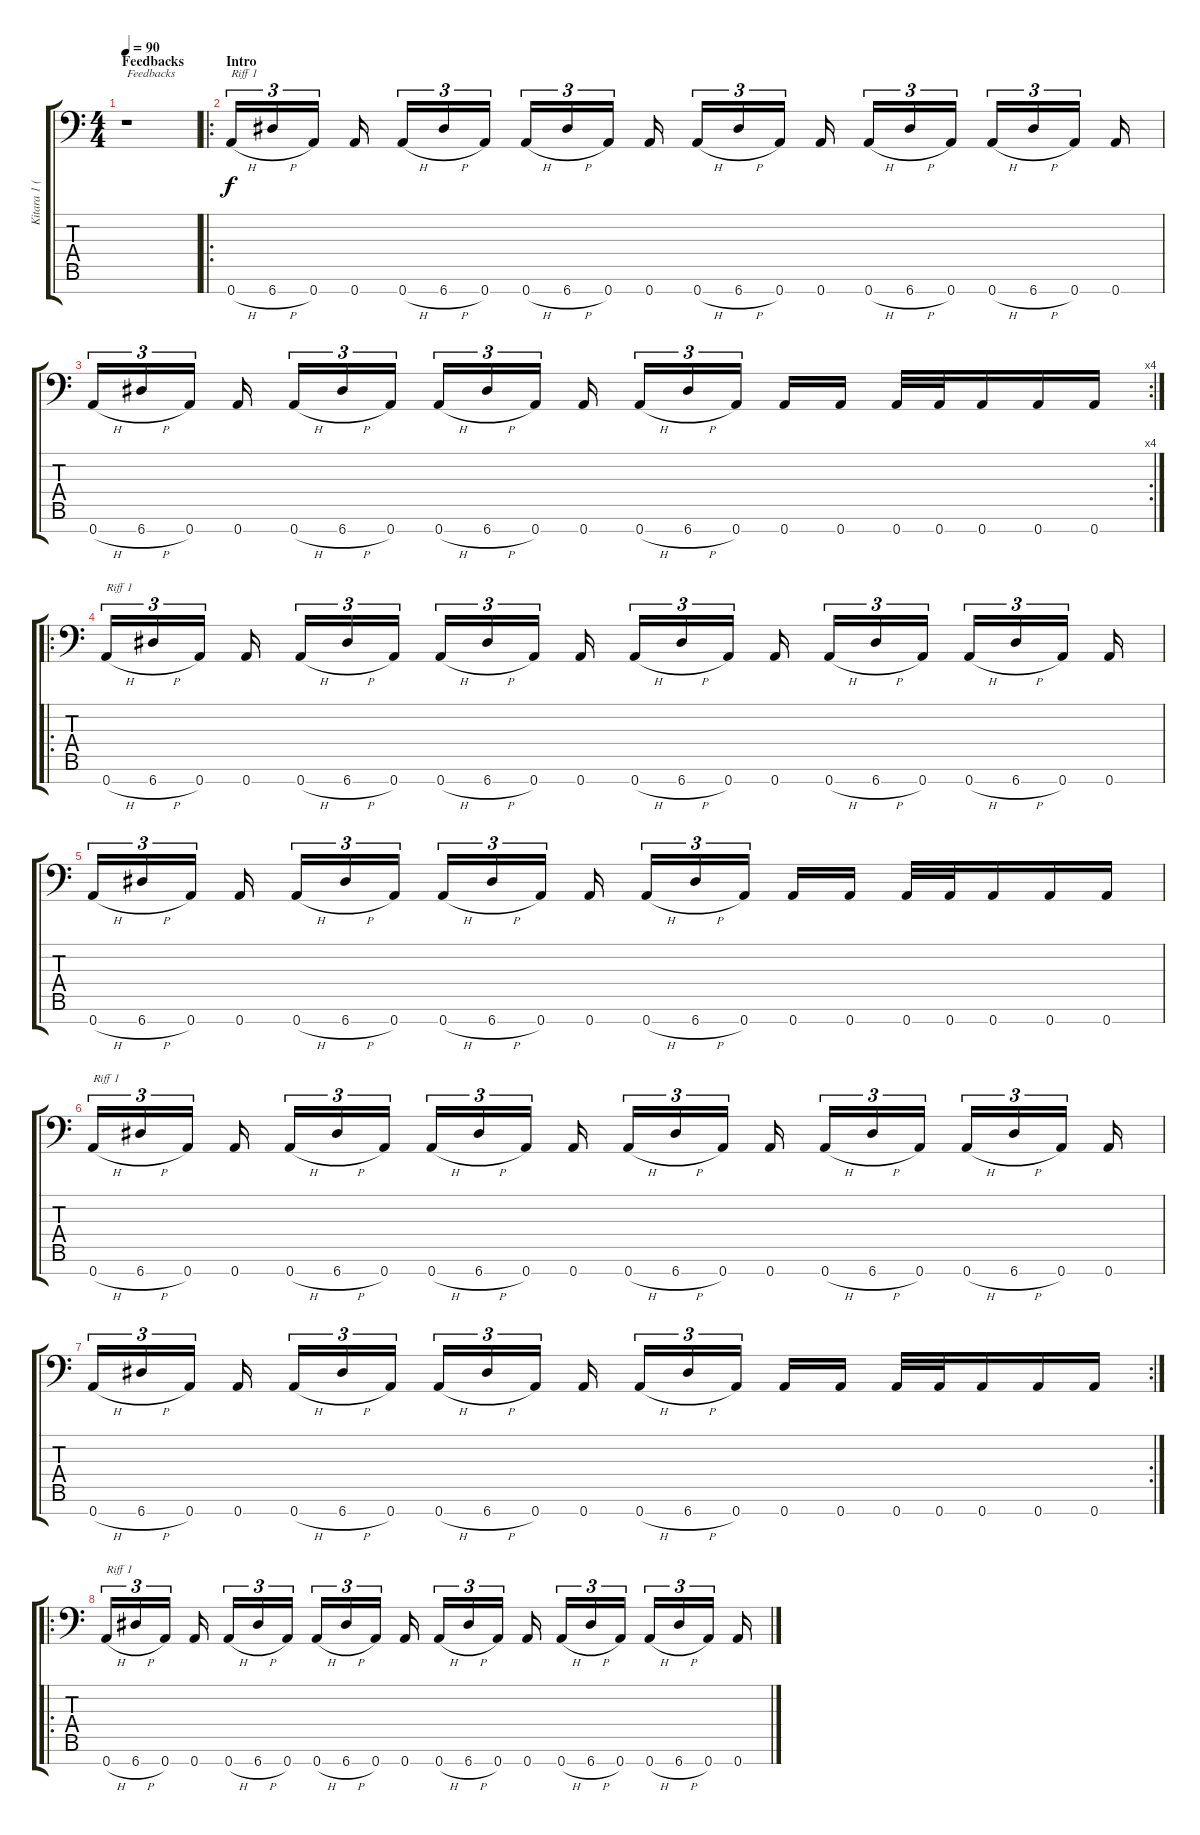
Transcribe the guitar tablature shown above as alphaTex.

\track ("Kitara 1 (Kuisma)" "Kitara 1 (") {instrument distortionguitar}
\staff {score tabs}
\tuning (E4 B3 G3 D3 A2 D2 A1) {hide}
\ts (4 4)
\section ("" "Feedbacks")
\tempo 90
\clef f4
\ks c
r.1{txt "Feedbacks" dy f instrument distortionguitar} |
\ro
\section ("" "Intro")
0.7{h}.16{tu (3 2) txt "Riff 1"} 6.7{h}.16{tu (3 2)} 0.7.16{tu (3 2)} 0.7.16 0.7{h}.16{tu (3 2)} 6.7{h}.16{tu (3 2)} 0.7.16{tu (3 2)} 0.7{h}.16{tu (3 2)} 6.7{h}.16{tu (3 2)} 0.7.16{tu (3 2)} 0.7.16 0.7{h}.16{tu (3 2)} 6.7{h}.16{tu (3 2)} 0.7.16{tu (3 2)} 0.7.16 0.7{h}.16{tu (3 2)} 6.7{h}.16{tu (3 2)} 0.7.16{tu (3 2)} 0.7{h}.16{tu (3 2)} 6.7{h}.16{tu (3 2)} 0.7.16{tu (3 2)} 0.7.16 |
\rc 4
0.7{h}.16{tu (3 2)} 6.7{h}.16{tu (3 2)} 0.7.16{tu (3 2)} 0.7.16 0.7{h}.16{tu (3 2)} 6.7{h}.16{tu (3 2)} 0.7.16{tu (3 2)} 0.7{h}.16{tu (3 2)} 6.7{h}.16{tu (3 2)} 0.7.16{tu (3 2)} 0.7.16 0.7{h}.16{tu (3 2)} 6.7{h}.16{tu (3 2)} 0.7.16{tu (3 2)} 0.7.16 0.7.16 0.7.32 0.7.32 0.7.16 0.7.16 0.7.16 |
\ro
0.7{h}.16{tu (3 2) txt "Riff 1"} 6.7{h}.16{tu (3 2)} 0.7.16{tu (3 2)} 0.7.16 0.7{h}.16{tu (3 2)} 6.7{h}.16{tu (3 2)} 0.7.16{tu (3 2)} 0.7{h}.16{tu (3 2)} 6.7{h}.16{tu (3 2)} 0.7.16{tu (3 2)} 0.7.16 0.7{h}.16{tu (3 2)} 6.7{h}.16{tu (3 2)} 0.7.16{tu (3 2)} 0.7.16 0.7{h}.16{tu (3 2)} 6.7{h}.16{tu (3 2)} 0.7.16{tu (3 2)} 0.7{h}.16{tu (3 2)} 6.7{h}.16{tu (3 2)} 0.7.16{tu (3 2)} 0.7.16 |
0.7{h}.16{tu (3 2)} 6.7{h}.16{tu (3 2)} 0.7.16{tu (3 2)} 0.7.16 0.7{h}.16{tu (3 2)} 6.7{h}.16{tu (3 2)} 0.7.16{tu (3 2)} 0.7{h}.16{tu (3 2)} 6.7{h}.16{tu (3 2)} 0.7.16{tu (3 2)} 0.7.16 0.7{h}.16{tu (3 2)} 6.7{h}.16{tu (3 2)} 0.7.16{tu (3 2)} 0.7.16 0.7.16 0.7.32 0.7.32 0.7.16 0.7.16 0.7.16 |
0.7{h}.16{tu (3 2) txt "Riff 1"} 6.7{h}.16{tu (3 2)} 0.7.16{tu (3 2)} 0.7.16 0.7{h}.16{tu (3 2)} 6.7{h}.16{tu (3 2)} 0.7.16{tu (3 2)} 0.7{h}.16{tu (3 2)} 6.7{h}.16{tu (3 2)} 0.7.16{tu (3 2)} 0.7.16 0.7{h}.16{tu (3 2)} 6.7{h}.16{tu (3 2)} 0.7.16{tu (3 2)} 0.7.16 0.7{h}.16{tu (3 2)} 6.7{h}.16{tu (3 2)} 0.7.16{tu (3 2)} 0.7{h}.16{tu (3 2)} 6.7{h}.16{tu (3 2)} 0.7.16{tu (3 2)} 0.7.16 |
\rc 2
0.7{h}.16{tu (3 2)} 6.7{h}.16{tu (3 2)} 0.7.16{tu (3 2)} 0.7.16 0.7{h}.16{tu (3 2)} 6.7{h}.16{tu (3 2)} 0.7.16{tu (3 2)} 0.7{h}.16{tu (3 2)} 6.7{h}.16{tu (3 2)} 0.7.16{tu (3 2)} 0.7.16 0.7{h}.16{tu (3 2)} 6.7{h}.16{tu (3 2)} 0.7.16{tu (3 2)} 0.7.16 0.7.16 0.7.32 0.7.32 0.7.16 0.7.16 0.7.16 |
\ro
0.7{h}.16{tu (3 2) txt "Riff 1"} 6.7{h}.16{tu (3 2)} 0.7.16{tu (3 2)} 0.7.16 0.7{h}.16{tu (3 2)} 6.7{h}.16{tu (3 2)} 0.7.16{tu (3 2)} 0.7{h}.16{tu (3 2)} 6.7{h}.16{tu (3 2)} 0.7.16{tu (3 2)} 0.7.16 0.7{h}.16{tu (3 2)} 6.7{h}.16{tu (3 2)} 0.7.16{tu (3 2)} 0.7.16 0.7{h}.16{tu (3 2)} 6.7{h}.16{tu (3 2)} 0.7.16{tu (3 2)} 0.7{h}.16{tu (3 2)} 6.7{h}.16{tu (3 2)} 0.7.16{tu (3 2)} 0.7.16
